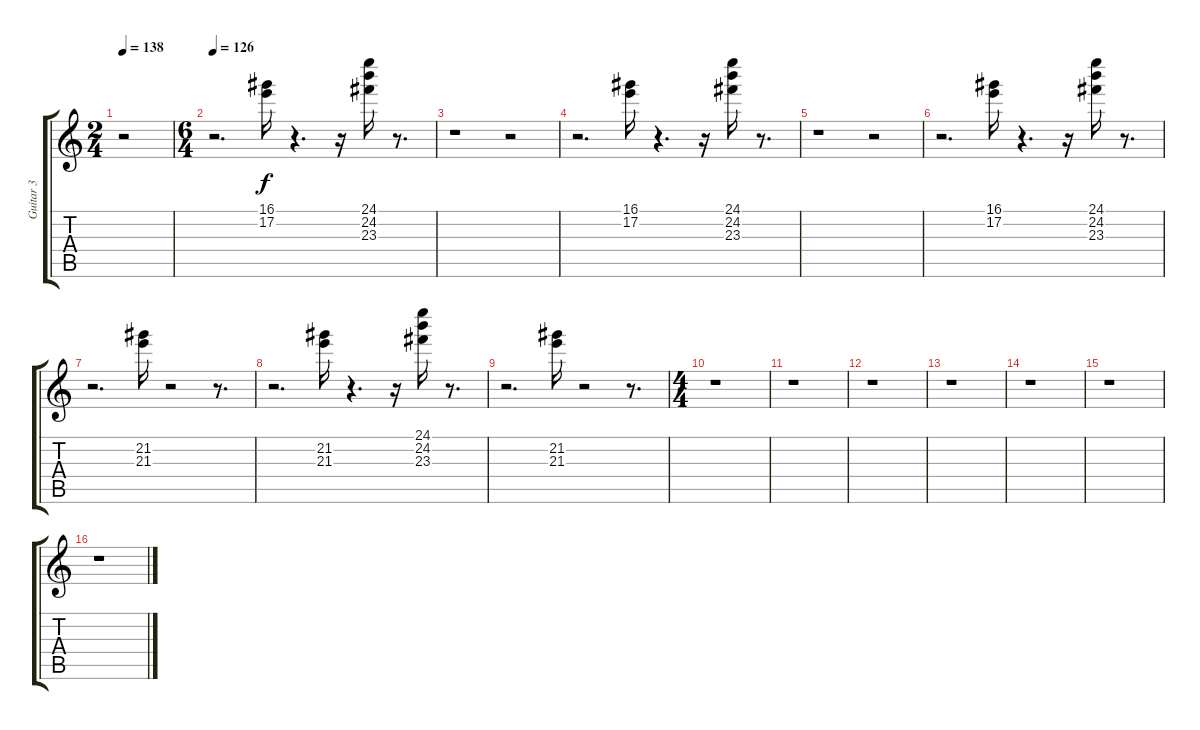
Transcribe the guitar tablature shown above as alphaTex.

\track ("Guitar 3" "Guitar 3") {instrument distortionguitar}
\staff {score tabs}
\tuning (E4 B3 G3 D3 A2 E2) {hide}
\ts (2 4)
\tempo 138
\clef g2
\ks c
r.2{dy f} |
\ts (6 4)
\tempo 126
r.2{d} (16.1 17.2).16 r.4{d} r.16 (24.1 24.2 23.3).16 r.8{d} |
r.1 r.2 |
r.2{d} (16.1 17.2).16 r.4{d} r.16 (24.1 24.2 23.3).16 r.8{d} |
r.1 r.2 |
r.2{d} (16.1 17.2).16 r.4{d} r.16 (24.1 24.2 23.3).16 r.8{d} |
r.2{d} (21.2 21.3).16 r.2 r.8{d} |
r.2{d} (21.2 21.3).16 r.4{d} r.16 (24.1 24.2 23.3).16 r.8{d} |
r.2{d} (21.2 21.3).16 r.2 r.8{d} |
\ts (4 4)
r.1 |
r.1 |
r.1 |
r.1 |
r.1 |
r.1 |
r.1
